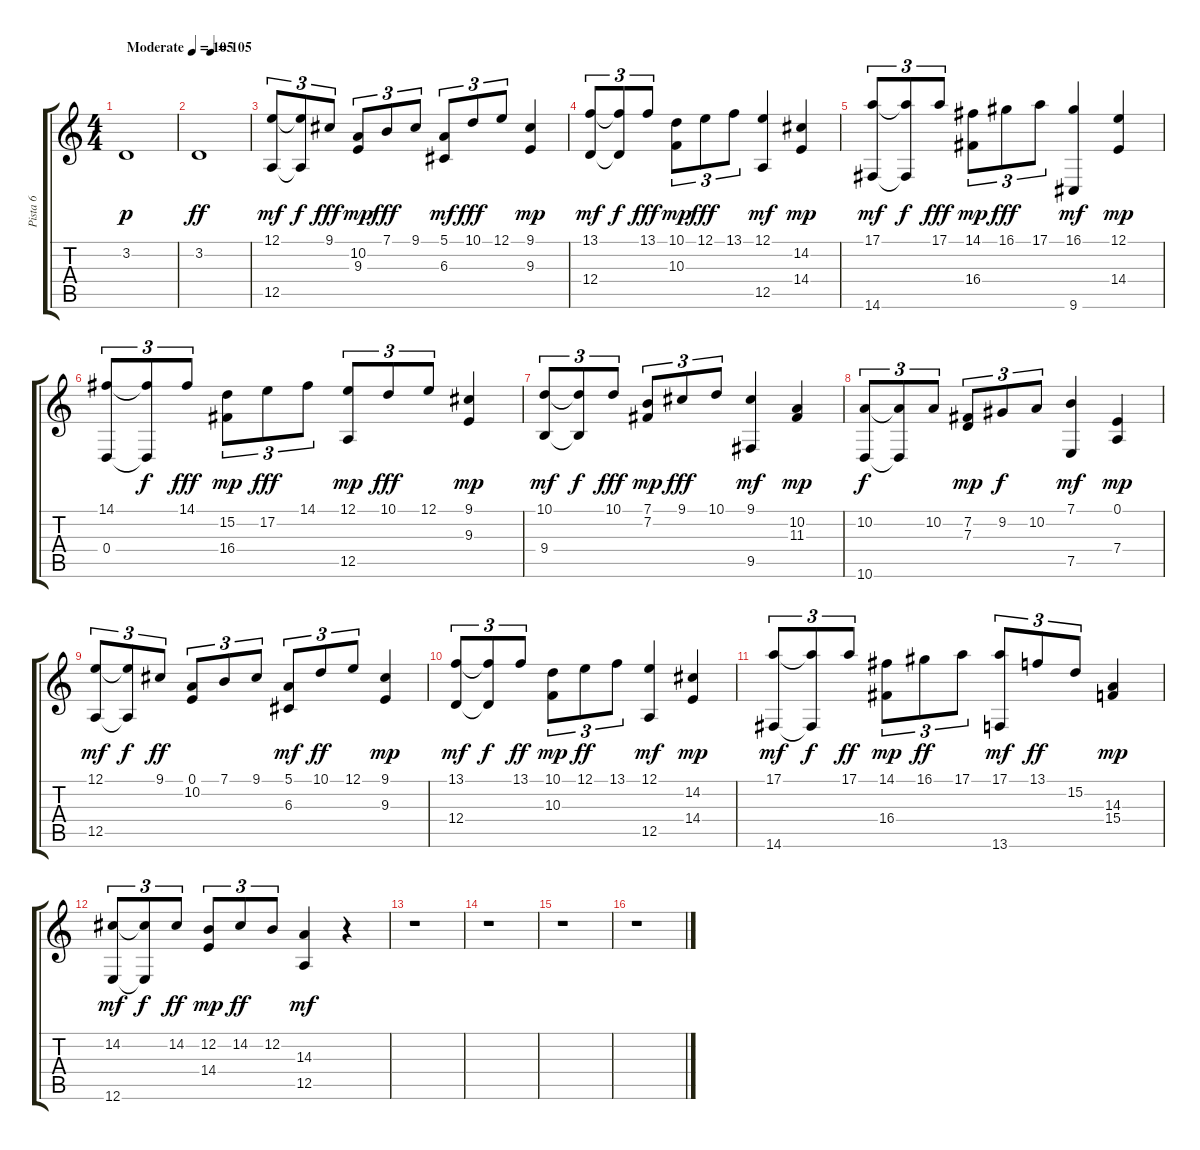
\track ("Pista 6" "Pista 6") {instrument harpsichord}
\staff {score tabs}
\tuning (E4 B3 G3 D3 A2 E2) {hide}
\ts (4 4)
\tempo (105 "Moderate")
\tempo 110
\tempo (105 "Moderate")
\clef g2
\ks c
3.2.1{dy p instrument harpsichord} |
\tempo (105 0.25)
3.2.1{dy ff} |
(12.1 12.5).8{tu (3 2) dy mf instrument harpsichord} (12.1{t} 12.5{t}).8{tu (3 2) dy f} 9.1.8{tu (3 2) dy fff} (10.2 9.3).8{tu (3 2) dy mp} 7.1.8{tu (3 2) dy fff} 9.1.8{tu (3 2)} (5.1 6.3).8{tu (3 2) dy mf} 10.1.8{tu (3 2) dy fff} 12.1.8{tu (3 2)} (9.1 9.3).4{dy mp} |
(13.1 12.4).8{tu (3 2) dy mf} (13.1{t} 12.4{t}).8{tu (3 2) dy f} 13.1.8{tu (3 2) dy fff} (10.1 10.3).8{tu (3 2) dy mp} 12.1.8{tu (3 2) dy fff} 13.1.8{tu (3 2)} (12.1 12.5).4{dy mf} (14.2 14.4).4{dy mp} |
(17.1 14.6).8{tu (3 2) dy mf} (17.1{t} 14.6{t}).8{tu (3 2) dy f} 17.1.8{tu (3 2) dy fff} (14.1 16.4).8{tu (3 2) dy mp} 16.1.8{tu (3 2) dy fff} 17.1.8{tu (3 2)} (16.1 9.6).4{dy mf} (12.1 14.4).4{dy mp} |
(14.1 0.4).8{tu (3 2)} (14.1{t} 0.4{t}).8{tu (3 2) dy f} 14.1.8{tu (3 2) dy fff} (15.2 16.4).8{tu (3 2) dy mp} 17.2.8{tu (3 2) dy fff} 14.1.8{tu (3 2)} (12.1 12.5).8{tu (3 2) dy mp} 10.1.8{tu (3 2) dy fff} 12.1.8{tu (3 2)} (9.1 9.3).4{dy mp} |
(10.1 9.4).8{tu (3 2) dy mf} (10.1{t} 9.4{t}).8{tu (3 2) dy f} 10.1.8{tu (3 2) dy fff} (7.1 7.2).8{tu (3 2) dy mp} 9.1.8{tu (3 2) dy fff} 10.1.8{tu (3 2)} (9.1 9.5).4{dy mf} (10.2 11.3).4{dy mp} |
(10.2 10.6).8{tu (3 2) dy f} (10.2{t} 10.6{t}).8{tu (3 2)} 10.2.8{tu (3 2)} (7.2 7.3).8{tu (3 2) dy mp} 9.2.8{tu (3 2) dy f} 10.2.8{tu (3 2)} (7.1 7.5).4{dy mf} (0.1 7.4).4{dy mp} |
(12.1 12.5).8{tu (3 2) dy mf} (12.1{t} 12.5{t}).8{tu (3 2) dy f} 9.1.8{tu (3 2) dy ff} (0.1 10.2).8{tu (3 2)} 7.1.8{tu (3 2)} 9.1.8{tu (3 2)} (5.1 6.3).8{tu (3 2) dy mf} 10.1.8{tu (3 2) dy ff} 12.1.8{tu (3 2)} (9.1 9.3).4{dy mp} |
(13.1 12.4).8{tu (3 2) dy mf} (13.1{t} 12.4{t}).8{tu (3 2) dy f} 13.1.8{tu (3 2) dy ff} (10.1 10.3).8{tu (3 2) dy mp} 12.1.8{tu (3 2) dy ff} 13.1.8{tu (3 2)} (12.1 12.5).4{dy mf} (14.2 14.4).4{dy mp} |
(17.1 14.6).8{tu (3 2) dy mf} (17.1{t} 14.6{t}).8{tu (3 2) dy f} 17.1.8{tu (3 2) dy ff} (14.1 16.4).8{tu (3 2) dy mp} 16.1.8{tu (3 2) dy ff} 17.1.8{tu (3 2)} (17.1 13.6).8{tu (3 2) dy mf} 13.1.8{tu (3 2) dy ff} 15.2.8{tu (3 2)} (14.3 15.4).4{dy mp} |
(14.2 12.6).8{tu (3 2) dy mf} (14.2{t} 12.6{t}).8{tu (3 2) dy f} 14.2.8{tu (3 2) dy ff} (12.2 14.4).8{tu (3 2) dy mp} 14.2.8{tu (3 2) dy ff} 12.2.8{tu (3 2)} (14.3 12.5).4{dy mf} r.4 |
r.1 |
r.1 |
r.1 |
r.1
